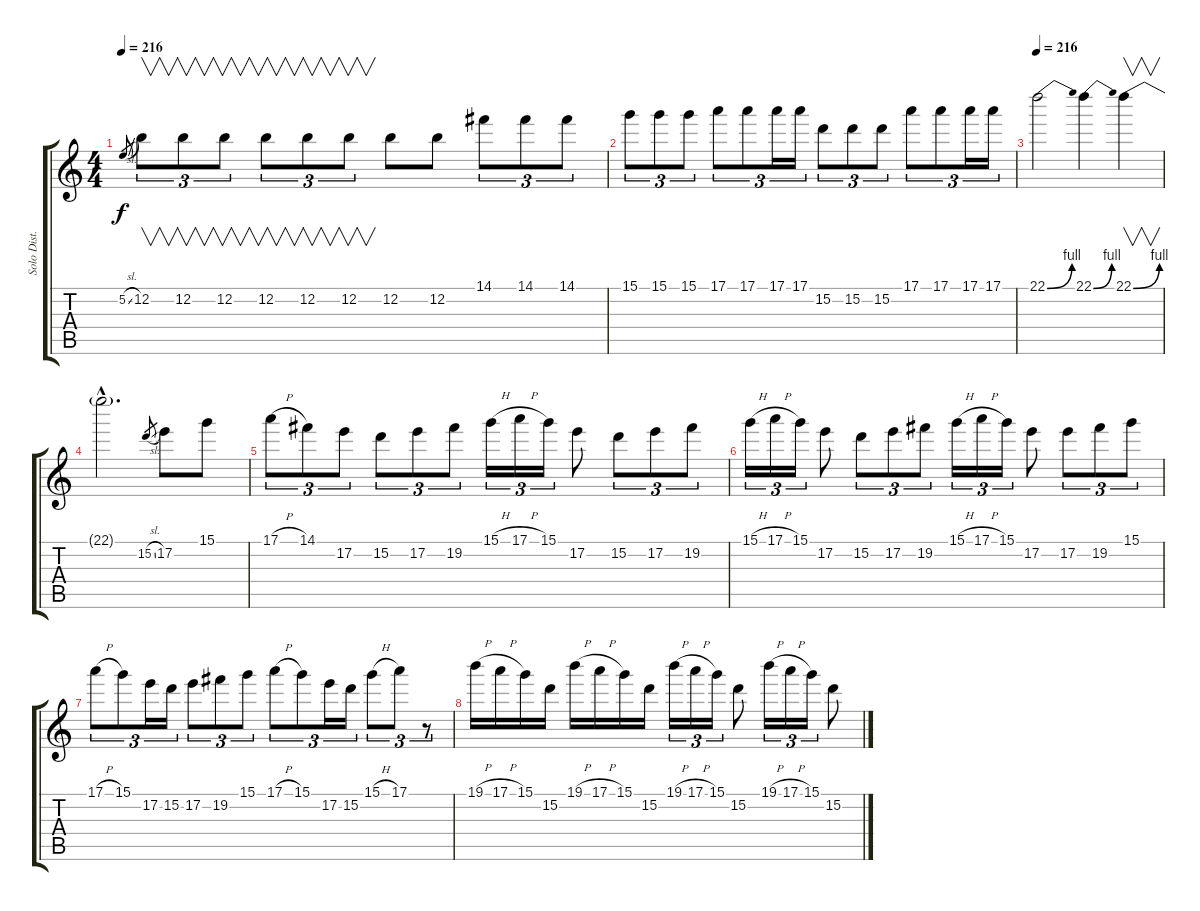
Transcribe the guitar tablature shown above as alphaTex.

\track ("Solo Dist.Gtr." "Solo Dist.") {instrument distortionguitar}
\staff {score tabs}
\tuning (E4 B3 G3 D3 A2 E2) {hide}
\ts (4 4)
\tempo 216
\clef g2
\ks c
5.2{sl}.8{gr dy f} 12.2.8{v tu (3 2)} 12.2.8{v tu (3 2)} 12.2.8{v tu (3 2)} 12.2.8{v tu (3 2)} 12.2.8{v tu (3 2)} 12.2.8{v tu (3 2)} 12.2.8 12.2.8 14.1.8{tu (3 2)} 14.1.8{tu (3 2)} 14.1.8{tu (3 2)} |
15.1.8{tu (3 2)} 15.1.8{tu (3 2)} 15.1.8{tu (3 2)} 17.1.8{tu (3 2)} 17.1.8{tu (3 2)} 17.1.16{tu (3 2)} 17.1.16{tu (3 2)} 15.2.8{tu (3 2)} 15.2.8{tu (3 2)} 15.2.8{tu (3 2)} 17.1.8{tu (3 2)} 17.1.8{tu (3 2)} 17.1.16{tu (3 2)} 17.1.16{tu (3 2)} |
\tempo 216
22.1{be (bend 0 0 60 4)}.2 22.1{be (bend 0 0 60 4)}.4 22.1{be (bend 0 0 60 4)}.4{v} |
22.1{hac t}.2{d} 15.2{sl}.8{gr} 17.2.8 15.1.8 |
17.1{h}.8{tu (3 2)} 14.1.8{tu (3 2)} 17.2.8{tu (3 2)} 15.2.8{tu (3 2)} 17.2.8{tu (3 2)} 19.2.8{tu (3 2)} 15.1{h}.16{tu (3 2)} 17.1{h}.16{tu (3 2)} 15.1.16{tu (3 2)} 17.2.8 15.2.8{tu (3 2)} 17.2.8{tu (3 2)} 19.2.8{tu (3 2)} |
15.1{h}.16{tu (3 2)} 17.1{h}.16{tu (3 2)} 15.1.16{tu (3 2)} 17.2.8 15.2.8{tu (3 2)} 17.2.8{tu (3 2)} 19.2.8{tu (3 2)} 15.1{h}.16{tu (3 2)} 17.1{h}.16{tu (3 2)} 15.1.16{tu (3 2)} 17.2.8 17.2.8{tu (3 2)} 19.2.8{tu (3 2)} 15.1.8{tu (3 2)} |
17.1{h}.8{tu (3 2)} 15.1.8{tu (3 2)} 17.2.16{tu (3 2)} 15.2.16{tu (3 2)} 17.2.8{tu (3 2)} 19.2.8{tu (3 2)} 15.1.8{tu (3 2)} 17.1{h}.8{tu (3 2)} 15.1.8{tu (3 2)} 17.2.16{tu (3 2)} 15.2.16{tu (3 2)} 15.1{h}.8{tu (3 2)} 17.1.8{tu (3 2)} r.8{tu (3 2)} |
19.1{h}.16 17.1{h}.16 15.1.16 15.2.16 19.1{h}.16 17.1{h}.16 15.1.16 15.2.16 19.1{h}.16{tu (3 2)} 17.1{h}.16{tu (3 2)} 15.1.16{tu (3 2)} 15.2.8 19.1{h}.16{tu (3 2)} 17.1{h}.16{tu (3 2)} 15.1.16{tu (3 2)} 15.2.8
